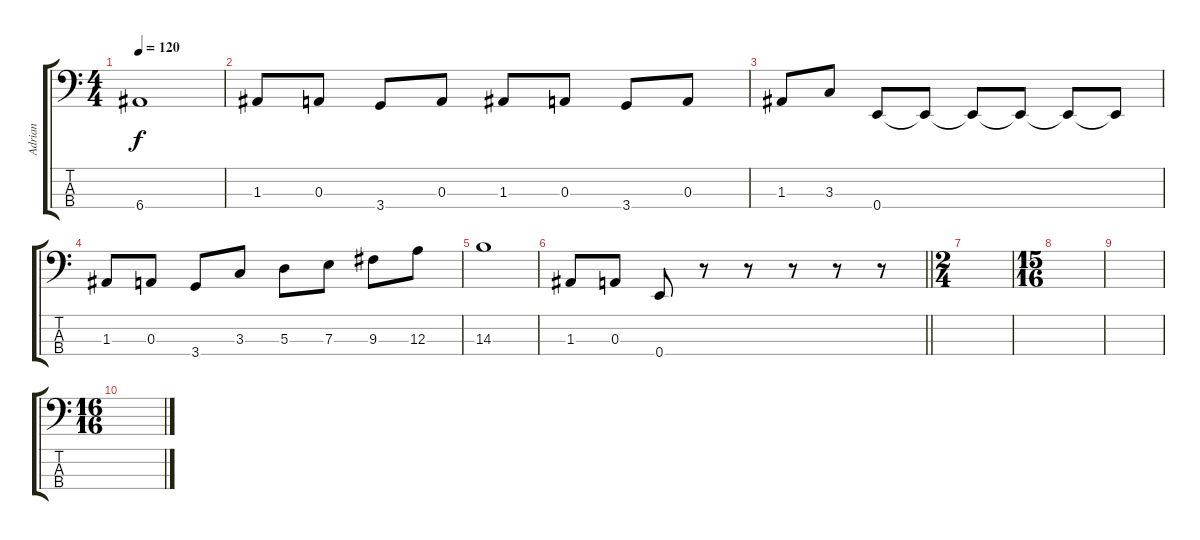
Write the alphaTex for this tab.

\track ("Adrian" "Adrian") {instrument electricbassfinger}
\staff {score tabs}
\tuning (G2 D2 A1 E1) {hide}
\ts (4 4)
\tempo 120
\clef f4
\ks c
6.4.1{dy f} |
1.3.8 0.3.8 3.4.8 0.3.8 1.3.8 0.3.8 3.4.8 0.3.8 |
1.3.8 3.3.8 0.4.8 0.4{t}.8 0.4{t}.8 0.4{t}.8 0.4{t}.8 0.4{t}.8 |
1.3.8 0.3.8 3.4.8 3.3.8 5.3.8 7.3.8 9.3.8 12.3.8 |
14.3.1 |
\barLineRight lightlight
1.3.8 0.3.8 0.4.8 r.8 r.8 r.8 r.8 r.8 |
\ts (2 4)
|
\ts (15 16)
|
|
\ts (16 16)
